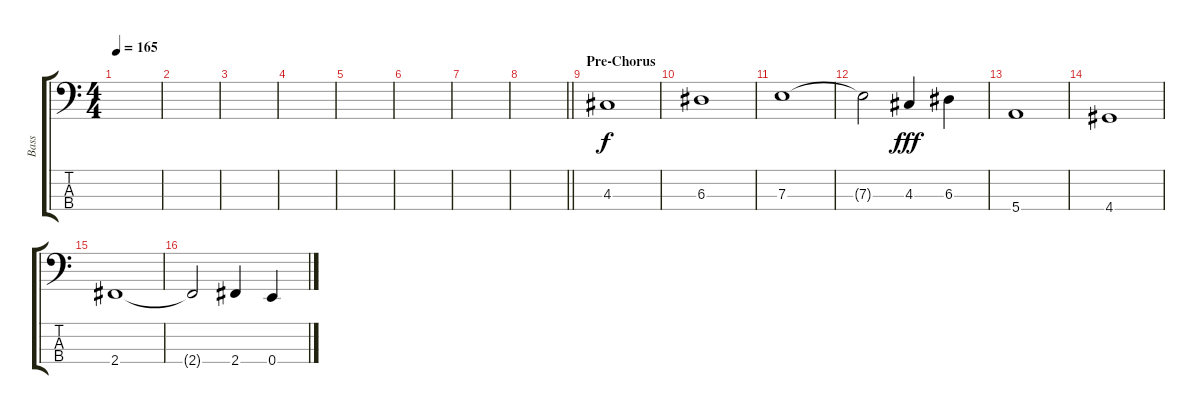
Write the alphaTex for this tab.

\track ("Bass" "Bass") {instrument electricbasspick}
\staff {score tabs}
\tuning (G2 D2 A1 E1) {hide}
\ts (4 4)
\tempo 165
\clef f4
\ks c
|
|
|
|
|
|
|
\barLineRight lightlight
|
\section ("" "Pre-Chorus")
4.3.1 |
6.3.1 |
7.3.1 |
7.3{t}.2{dy f} 4.3.4{dy fff} 6.3.4 |
5.4.1 |
4.4.1 |
2.4.1 |
2.4{t}.2 2.4.4 0.4.4
